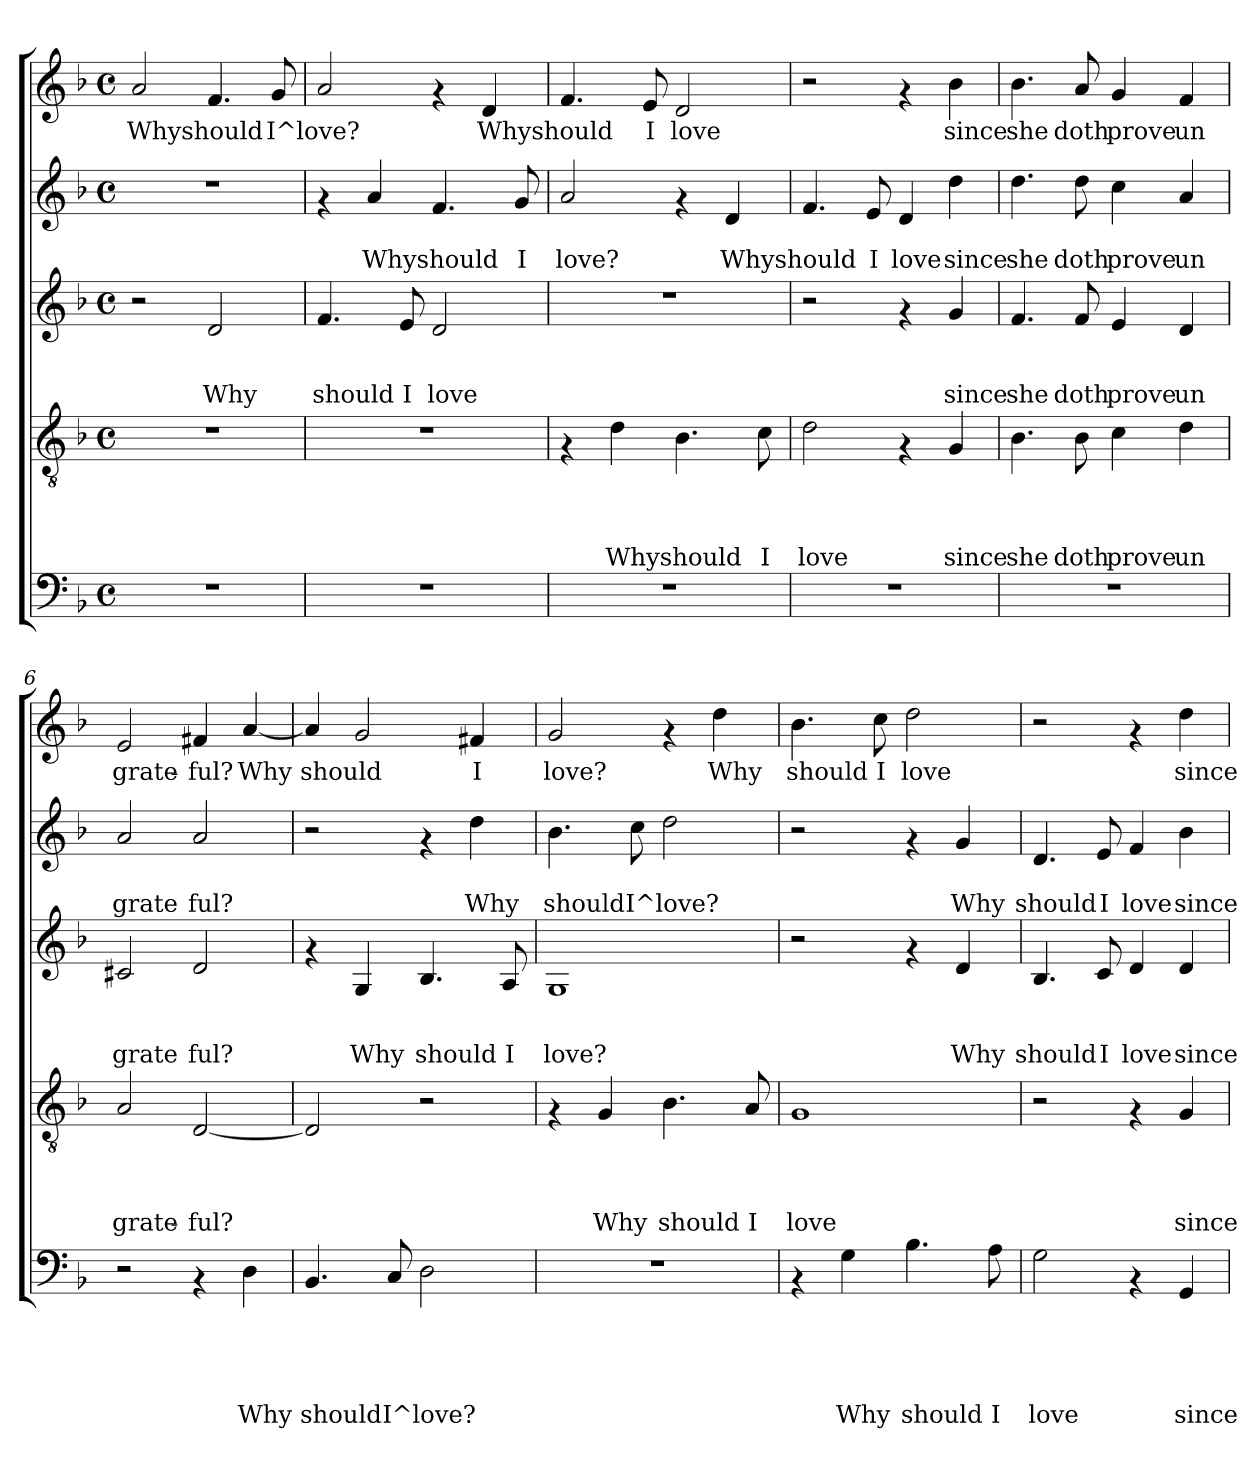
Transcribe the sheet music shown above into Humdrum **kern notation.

**kern	**text	**text	**text	**text	**text	**kern	**text	**text	**text	**text	**kern	**text	**text	**text	**kern	**text	**text	**kern	**text
*part5	*part5	*part5	*part5	*part5	*part5	*part4	*part4	*part4	*part4	*part4	*part3	*part3	*part3	*part3	*part2	*part2	*part2	*part1	*part1
*staff5	*staff5	*staff5	*staff5	*staff5	*staff5	*staff4	*staff4	*staff4	*staff4	*staff4	*staff3	*staff3	*staff3	*staff3	*staff2	*staff2	*staff2	*staff1	*staff1
*clefF4	*	*	*	*	*	*clefGv2	*	*	*	*	*clefG2	*	*	*	*clefG2	*	*	*clefG2	*
*k[b-]	*	*	*	*	*	*k[b-]	*	*	*	*	*k[b-]	*	*	*	*k[b-]	*	*	*k[b-]	*
*F:	*	*	*	*	*	*F:	*	*	*	*	*F:	*	*	*	*F:	*	*	*F:	*
*M4/4	*	*	*	*	*	*M4/4	*	*	*	*	*M4/4	*	*	*	*M4/4	*	*	*M4/4	*
*met(c)	*	*	*	*	*	*met(c)	*	*	*	*	*met(c)	*	*	*	*met(c)	*	*	*met(c)	*
=1	=1	=1	=1	=1	=1	=1	=1	=1	=1	=1	=1	=1	=1	=1	=1	=1	=1	=1	=1
!	!	!	!	!	!	!	!	!	!	!	!	!	!	!	!	!	!	!	!LO:LY:b
1r	.	.	.	.	.	1r	.	.	.	.	2r	.	.	.	1r	.	.	2a/	Whyshould
!	!	!	!	!	!	!	!	!	!	!	!	!	!	!LO:LY:b	!	!	!	!	!
.	.	.	.	.	.	.	.	.	.	.	2d/	.	.	Why	.	.	.	4.f/	.
!	!	!	!	!	!	!	!	!	!	!	!	!	!	!	!	!	!	!	!LO:LY:b
.	.	.	.	.	.	.	.	.	.	.	.	.	.	.	.	.	.	8g/	I^love?
=2	=2	=2	=2	=2	=2	=2	=2	=2	=2	=2	=2	=2	=2	=2	=2	=2	=2	=2	=2
!	!	!	!	!	!	!	!	!	!	!	!	!	!	!LO:LY:b	!	!	!	!	!
1r	.	.	.	.	.	1r	.	.	.	.	4.f/	.	.	should	4rf	.	.	2a/	.
!	!	!	!	!	!	!	!	!	!	!	!	!	!	!	!	!	!LO:LY:b	!	!
.	.	.	.	.	.	.	.	.	.	.	.	.	.	.	4a/	.	Whyshould	.	.
!	!	!	!	!	!	!	!	!	!	!	!	!	!	!LO:LY:b	!	!	!	!	!
.	.	.	.	.	.	.	.	.	.	.	8e/	.	.	I	.	.	.	.	.
!	!	!	!	!	!	!	!	!	!	!	!	!	!	!LO:LY:b	!	!	!	!	!
.	.	.	.	.	.	.	.	.	.	.	2d/	.	.	love	4.f/	.	.	4rf	.
!	!	!	!	!	!	!	!	!	!	!	!	!	!	!	!	!	!	!	!LO:LY:b
.	.	.	.	.	.	.	.	.	.	.	.	.	.	.	.	.	.	4d/	Whyshould
!	!	!	!	!	!	!	!	!	!	!	!	!	!	!	!	!	!LO:LY:b	!	!
.	.	.	.	.	.	.	.	.	.	.	.	.	.	.	8g/	.	I	.	.
=3	=3	=3	=3	=3	=3	=3	=3	=3	=3	=3	=3	=3	=3	=3	=3	=3	=3	=3	=3
!	!	!	!	!	!	!	!	!	!	!	!	!	!	!	!	!	!LO:LY:b	!	!
1r	.	.	.	.	.	4rF	.	.	.	.	1r	.	.	.	2a/	.	love?	4.f/	.
!	!	!	!	!	!	!	!	!	!	!LO:LY:b	!	!	!	!	!	!	!	!	!
.	.	.	.	.	.	4d\	.	.	.	Whyshould	.	.	.	.	.	.	.	.	.
!	!	!	!	!	!	!	!	!	!	!	!	!	!	!	!	!	!	!	!LO:LY:b
.	.	.	.	.	.	.	.	.	.	.	.	.	.	.	.	.	.	8e/	I
!	!	!	!	!	!	!	!	!	!	!	!	!	!	!	!	!	!	!	!LO:LY:b
.	.	.	.	.	.	4.B-\	.	.	.	.	.	.	.	.	4rf	.	.	2d/	love
!	!	!	!	!	!	!	!	!	!	!	!	!	!	!	!	!	!LO:LY:b	!	!
.	.	.	.	.	.	.	.	.	.	.	.	.	.	.	4d/	.	Whyshould	.	.
!	!	!	!	!	!	!	!	!	!	!LO:LY:b	!	!	!	!	!	!	!	!	!
.	.	.	.	.	.	8c\	.	.	.	I	.	.	.	.	.	.	.	.	.
=4	=4	=4	=4	=4	=4	=4	=4	=4	=4	=4	=4	=4	=4	=4	=4	=4	=4	=4	=4
!	!	!	!	!	!	!	!	!	!	!LO:LY:b	!	!	!	!	!	!	!	!	!
1r	.	.	.	.	.	2d\	.	.	.	love	2r	.	.	.	4.f/	.	.	2r	.
!	!	!	!	!	!	!	!	!	!	!	!	!	!	!	!	!	!LO:LY:b	!	!
.	.	.	.	.	.	.	.	.	.	.	.	.	.	.	8e/	.	I	.	.
!	!	!	!	!	!	!	!	!	!	!	!	!	!	!	!	!	!LO:LY:b	!	!
.	.	.	.	.	.	4rF	.	.	.	.	4rf	.	.	.	4d/	.	love	4rf	.
!	!	!	!	!	!	!	!	!	!	!LO:LY:b	!	!	!	!LO:LY:b	!	!	!LO:LY:b	!	!LO:LY:b
.	.	.	.	.	.	4G/	.	.	.	since	4g/	.	.	since	4dd\	.	since	4b-\	since
=5	=5	=5	=5	=5	=5	=5	=5	=5	=5	=5	=5	=5	=5	=5	=5	=5	=5	=5	=5
!	!	!	!	!	!	!	!	!	!	!LO:LY:b	!	!	!	!LO:LY:b	!	!	!LO:LY:b	!	!LO:LY:b
1r	.	.	.	.	.	4.B-\	.	.	.	she	4.f/	.	.	she	4.dd\	.	she	4.b-\	she
!	!	!	!	!	!	!	!	!	!	!LO:LY:b	!	!	!	!LO:LY:b	!	!	!LO:LY:b	!	!LO:LY:b
.	.	.	.	.	.	8B-\	.	.	.	doth	8f/	.	.	doth	8dd\	.	doth	8a/	doth
!	!	!	!	!	!	!	!	!	!	!LO:LY:b	!	!	!	!LO:LY:b	!	!	!LO:LY:b	!	!LO:LY:b
.	.	.	.	.	.	4c\	.	.	.	prove	4e/	.	.	prove	4cc\	.	prove	4g/	prove
!	!	!	!	!	!	!	!	!	!	!LO:LY:b	!	!	!	!LO:LY:b	!	!	!LO:LY:b	!	!LO:LY:b
.	.	.	.	.	.	4d\	.	.	.	un	4d/	.	.	un	4a/	.	un	4f/	un
!!LO:LB:g=z
=6	=6	=6	=6	=6	=6	=6	=6	=6	=6	=6	=6	=6	=6	=6	=6	=6	=6	=6	=6
!	!	!	!	!	!	!	!	!	!	!LO:LY:b	!	!	!	!LO:LY:b	!	!	!LO:LY:b	!	!LO:LY:b
2r	.	.	.	.	.	2A/	.	.	.	grate-	2c#X/	.	.	grate	2a/	.	grate	2e/	grate-
!	!	!	!	!	!	!	!	!	!	!LO:LY:b	!	!	!	!LO:LY:b	!	!	!LO:LY:b	!	!LO:LY:b
4rAA	.	.	.	.	.	[<2D/	.	.	.	-ful?	2d/	.	.	ful?	2a/	.	ful?	4f#X/	-ful?
!	!	!	!	!	!LO:LY:b	!	!	!	!	!	!	!	!	!	!	!	!	!	!LO:LY:b
4D\	.	.	.	.	Why	.	.	.	.	.	.	.	.	.	.	.	.	[<4a/	Why
=7	=7	=7	=7	=7	=7	=7	=7	=7	=7	=7	=7	=7	=7	=7	=7	=7	=7	=7	=7
!	!	!	!	!	!LO:LY:b	!	!	!	!	!	!	!	!	!	!	!	!	!	!LO:LY:b
4.BB-/	.	.	.	.	should	2D/]	.	.	.	.	4rf	.	.	.	2r	.	.	4a/]	should
!	!	!	!	!	!	!	!	!	!	!	!	!	!	!LO:LY:b	!	!	!	!	!
.	.	.	.	.	.	.	.	.	.	.	4G/	.	.	Why	.	.	.	2g/	.
!	!	!	!	!	!LO:LY:b	!	!	!	!	!	!	!	!	!	!	!	!	!	!
8C/	.	.	.	.	I^love?	.	.	.	.	.	.	.	.	.	.	.	.	.	.
!	!	!	!	!	!	!	!	!	!	!	!	!	!	!LO:LY:b	!	!	!	!	!
2D\	.	.	.	.	.	2r	.	.	.	.	4.B-/	.	.	should	4rf	.	.	.	.
!	!	!	!	!	!	!	!	!	!	!	!	!	!	!	!	!	!LO:LY:b	!	!LO:LY:b
.	.	.	.	.	.	.	.	.	.	.	.	.	.	.	4dd\	.	Why	4f#X/	I
!	!	!	!	!	!	!	!	!	!	!	!	!	!	!LO:LY:b	!	!	!	!	!
.	.	.	.	.	.	.	.	.	.	.	8A/	.	.	I	.	.	.	.	.
=8	=8	=8	=8	=8	=8	=8	=8	=8	=8	=8	=8	=8	=8	=8	=8	=8	=8	=8	=8
!	!	!	!	!	!	!	!	!	!	!	!	!	!	!LO:LY:b	!	!	!LO:LY:b	!	!LO:LY:b
1r	.	.	.	.	.	4rF	.	.	.	.	1G	.	.	love?	4.b-\	.	should	2g/	love?
!	!	!	!	!	!	!	!	!	!	!LO:LY:b	!	!	!	!	!	!	!	!	!
.	.	.	.	.	.	4G/	.	.	.	Why	.	.	.	.	.	.	.	.	.
!	!	!	!	!	!	!	!	!	!	!	!	!	!	!	!	!	!LO:LY:b	!	!
.	.	.	.	.	.	.	.	.	.	.	.	.	.	.	8cc\	.	I^love?	.	.
!	!	!	!	!	!	!	!	!	!	!LO:LY:b	!	!	!	!	!	!	!	!	!
.	.	.	.	.	.	4.B-\	.	.	.	should	.	.	.	.	2dd\	.	.	4rf	.
!	!	!	!	!	!	!	!	!	!	!	!	!	!	!	!	!	!	!	!LO:LY:b
.	.	.	.	.	.	.	.	.	.	.	.	.	.	.	.	.	.	4dd\	Why
!	!	!	!	!	!	!	!	!	!	!LO:LY:b	!	!	!	!	!	!	!	!	!
.	.	.	.	.	.	8A/	.	.	.	I	.	.	.	.	.	.	.	.	.
=9	=9	=9	=9	=9	=9	=9	=9	=9	=9	=9	=9	=9	=9	=9	=9	=9	=9	=9	=9
!	!	!	!	!	!	!	!	!	!	!LO:LY:b	!	!	!	!	!	!	!	!	!LO:LY:b
4rAA	.	.	.	.	.	1G	.	.	.	love	2r	.	.	.	2r	.	.	4.b-\	should
!	!	!	!	!	!LO:LY:b	!	!	!	!	!	!	!	!	!	!	!	!	!	!
4G\	.	.	.	.	Why	.	.	.	.	.	.	.	.	.	.	.	.	.	.
!	!	!	!	!	!	!	!	!	!	!	!	!	!	!	!	!	!	!	!LO:LY:b
.	.	.	.	.	.	.	.	.	.	.	.	.	.	.	.	.	.	8cc\	I
!	!	!	!	!	!LO:LY:b	!	!	!	!	!	!	!	!	!	!	!	!	!	!LO:LY:b
4.B-\	.	.	.	.	should	.	.	.	.	.	4rf	.	.	.	4rf	.	.	2dd\	love
!	!	!	!	!	!	!	!	!	!	!	!	!	!	!LO:LY:b	!	!	!LO:LY:b	!	!
.	.	.	.	.	.	.	.	.	.	.	4d/	.	.	Why	4g/	.	Why	.	.
!	!	!	!	!	!LO:LY:b	!	!	!	!	!	!	!	!	!	!	!	!	!	!
8A\	.	.	.	.	I	.	.	.	.	.	.	.	.	.	.	.	.	.	.
=10	=10	=10	=10	=10	=10	=10	=10	=10	=10	=10	=10	=10	=10	=10	=10	=10	=10	=10	=10
!	!	!	!	!	!LO:LY:b	!	!	!	!	!	!	!	!	!LO:LY:b	!	!	!LO:LY:b	!	!
2G\	.	.	.	.	love	2r	.	.	.	.	4.B-/	.	.	should	4.d/	.	should	2r	.
!	!	!	!	!	!	!	!	!	!	!	!	!	!	!LO:LY:b	!	!	!LO:LY:b	!	!
.	.	.	.	.	.	.	.	.	.	.	8c/	.	.	I	8e/	.	I	.	.
!	!	!	!	!	!	!	!	!	!	!	!	!	!	!LO:LY:b	!	!	!LO:LY:b	!	!
4rAA	.	.	.	.	.	4rF	.	.	.	.	4d/	.	.	love	4f/	.	love	4rf	.
!	!	!	!	!	!LO:LY:b	!	!	!	!	!LO:LY:b	!	!	!	!LO:LY:b	!	!	!LO:LY:b	!	!LO:LY:b
4GG/	.	.	.	.	since	4G/	.	.	.	since	4d/	.	.	since	4b-\	.	since	4dd\	since
=	=	=	=	=	=	=	=	=	=	=	=	=	=	=	=	=	=	=	=
*-	*-	*-	*-	*-	*-	*-	*-	*-	*-	*-	*-	*-	*-	*-	*-	*-	*-	*-	*-
